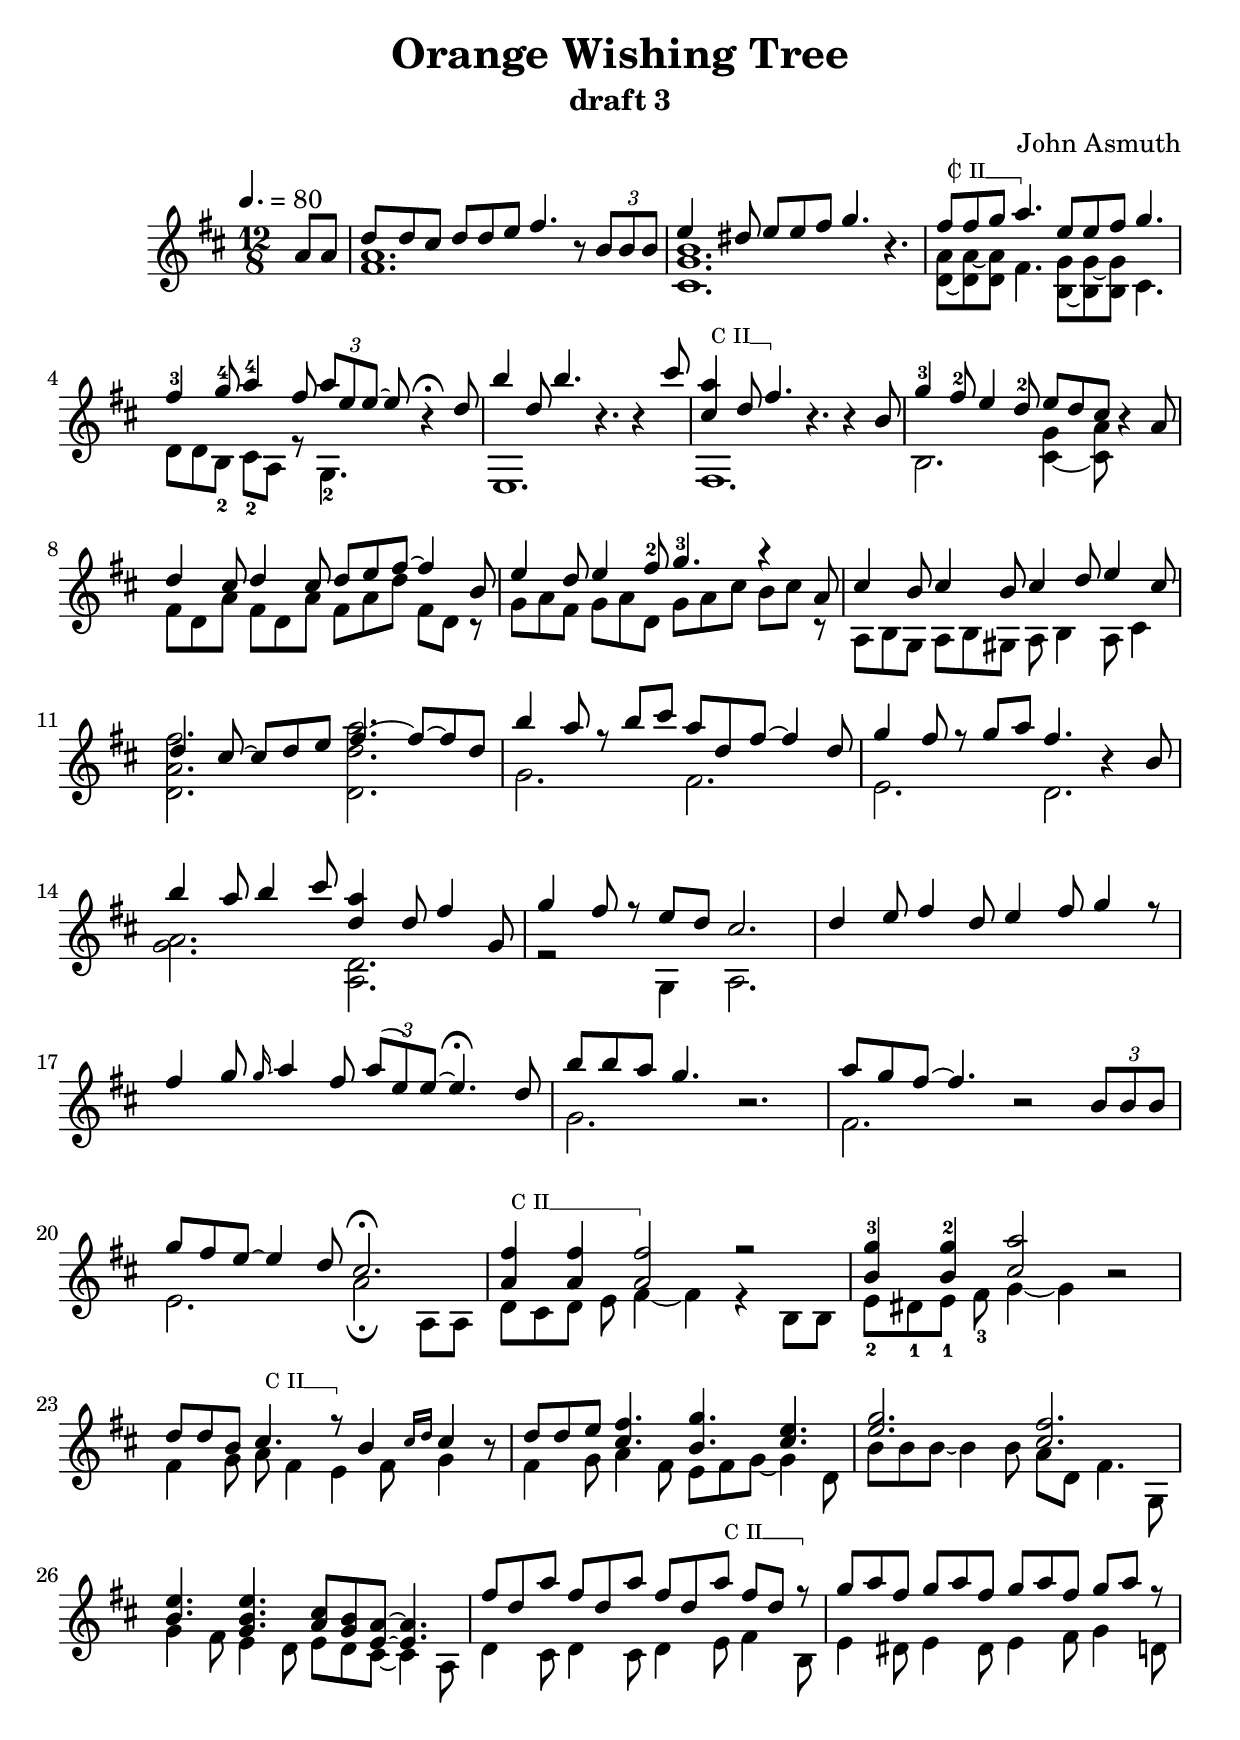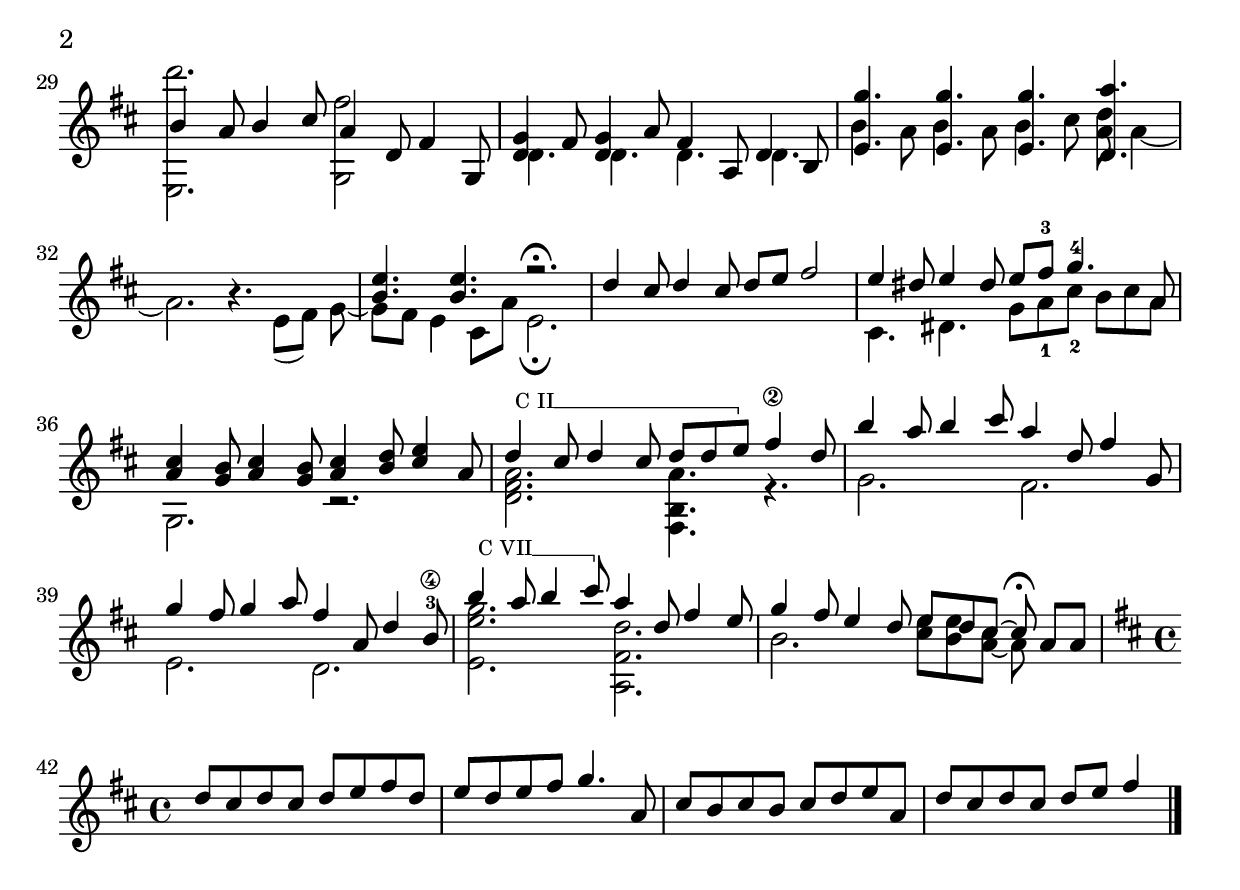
\version "2.18.2"
\header {
  title = "Orange Wishing Tree"
  subtitle = "draft 3"
  composer = "John Asmuth"
}

\include "bbarred.ly"
#(define RH rightHandFinger)

#(set-global-staff-size 23)
<<
  \relative d'' {
    \partial 4
    \time 12/8
    \key d \major
    \tempo 4. = 80
    a8 a |
    <<
      \new Voice = "melody"
      { \voiceOne 
        d[ d cis] d[ d e] fis4. \tweak Y-offset #0 r8 \tuplet 3/2 {b,8 b b} |
        e4 dis8 e[ e fis] g4. \tweak Y-offset #0 r |
      }
      \new Voice { \voiceTwo
        <fis, a>1. |
        <b g cis,>1. |
      }
    >>
    <<
      { \voiceOne 
        \bbarre #"II" { fis'8 fis g a4. } e8 e fis g4. |
        fis4-3 g8-4 a4-4 fis8 \tuplet 3/2 { a[ e e~] } e \tweak Y-offset #0 r4 \fermata d8 |
      }
      \new Voice { \voiceTwo
        <a d,~>8 <a~ d,> <a d,> fis4. <g b,~>8 <g~ b,> <g b,> cis,4. |
        d8[ d b-2] cis-2 a r g4.-2 s4. |
      }
    >>
    <<
      { \voiceOne 
        b''4 d,8 b'4. \tweak Y-offset #0 r4. \tweak Y-offset #0 r4 cis8 |
        \fbarre #"II" {<a cis,>4 d,8 fis4.} \tweak Y-offset #0 r4. \tweak Y-offset #0 r4 b,8 |
      }
      \new Voice { \voiceTwo
        e,,1. |
        fis1. |
      }
    >>
    \oneVoice
    <<
      { \voiceOne 
        g''4-3 fis8-2 e4 d8-2 e8 d8 cis8 \tweak Y-offset #0 r4 a8  |
      }
      \new Voice { \voiceTwo
        b,2. <cis~ g'>4 <cis a'>8 s4. |
      }
    >>
    <<
      { \voiceOne 
        d'4 cis8 d4 cis8 d e fis~ fis4 b,8 |
        e4 d8 e4 fis8-2 g4.-3 r4 a,8 |
      }
      \new Voice { \voiceTwo
        fis8[ d a'] fis[ d a'] fis[ a d] fis,[ d] r |
        g[ a fis] g[ a d,] g[ a cis] b[ cis] r |
      }
    >>
    <<
      { \voiceOne 
        cis4 b8 cis4 b8 cis4 d8 e4 cis8 |
        d4 cis8~ cis[ d8 e ] fis4.~ fis8~ fis8 d8 |
      }
      \new Voice { \voiceTwo
        a,8[ b g] a8[ b gis] a b4 a8 cis4 |
        <fis' a, d,>2. <a d, d,> |
      }
    >>
    <<
      { \voiceOne 
        b4 a8 r8 b cis a d, fis~ fis4 d8 |
        g4 fis8 r g a fis4. \tweak Y-offset #0 r4 b,8 |
      }
      \new Voice { \voiceTwo
        g2. fis |
        e d |
      }
    >>
    <<
      { \voiceOne 
        b''4 a8 b4 cis8 <a d,>4 d,8 fis4 g,8 |
        g'4 fis8 r e[ d] cis2. |
      }
      \new Voice { \voiceTwo
        <a g>2. <d, a> |
        r2 g,4 a2. |
      }
    >>
    <<
      { \voiceOne 
        d'4 e8 fis4 d8 e4 fis8 g4 r8 |
        fis4 g8 \grace g16 \glissando a4 fis8 \tuplet 3/2 {a (e) e~} e4. \fermata d8 |
      }
      \new Voice { \voiceTwo
        s1. s
      }
    >>
    \oneVoice 
    <<
      { \voiceOne 
        b'8[ b a] g4. \tweak Y-offset #0 r2. |
        a8[ g fis~] fis4. \tweak Y-offset #0 r2 \tuplet 3/2 { b,8[ b b] } |
      }
      \new Voice { \voiceTwo
        g2. s |
        fis2. s |
      }
    >>
    <<
      { \voiceOne 
        g'8[ fis e~] e4 d8  cis2. \fermata |
      }
      \new Voice { \voiceTwo
        e,2. a2 \fermata a,8 a |
      }
    >>
    <<
      { \voiceOne 
        \fbarre #"II" { <a' fis'>4 <a fis'>4 <a fis'>2 } r2 |
        <b g'-3>4 <b g'-2>4 <cis a'>2 \tweak Y-offset #0 r2 |
      }
      \new Voice { \voiceTwo
        d,8[ cis d] e fis4~ fis4 r b,8 b |
        e-2[ dis-1 e-1] fis-3 g4~ g s2 |
      }
    >>
    <<
      { \voiceOne
        d'8 d b cis4. r8 b4 \grace { cis16 d } cis4 s8 |
        d8 d e <cis fis>4. <b g'> <cis e> |
      }
      \new Voice { \voiceTwo
        fis,4 g8 \fbarre #"II" {a8 fis4 e4} fis8 g4 \tweak Y-offset #0 r8 |
        fis4 g8 a4 fis8 e8[ fis8 g8~] g4 d8 |
      }
    >>
    <<
      { \voiceOne
        \set stringNumberOrientations = #'(up)
        <e' g>2. <cis fis> |
        <b e>4. <g b e> <a cis>8 <g b> <e a>~ <e a>4. |
      }
      \new Voice { \voiceTwo
        \set stringNumberOrientations = #'(down)
        b'8[ b b~] b4 b8 a d, fis4. g,8 |
        g'4 fis8 e4 d8 e[ d cis~] cis4 a8 |
      }
    >>
    <<
      { \voiceOne
        fis''8 [ d a'] fis8 [ d a'] fis8 [ d a'] fis8 [ d] r |
        g8[ a fis] g8[ a fis] g8[ a fis] g8[ a]  r |
      }
      \new Voice { \voiceTwo
        d,,4 cis8 d4 cis8 d4 \fbarre #"II" {e8 fis4 b,8} |
        e4 dis8 e4 dis8 e4 fis8 g4 d8 |
      }
    >>
    <<
      { \voiceTwo 
        <d'' e,,,>2.  <fis, g,,>2 s4 |
        d,4. d d d |
      }
      \new Voice { \voiceOne
        b'4 a8 b4 cis8 a4 d,8 fis4 g,8  |
        <g' d>4 fis8 <g d>4 a8 fis4 a,8 d4 b8 |
      }
    >>
    <<
      { \voiceOne
        <g'' e,>4. <g e,> <g e,> <a d,,> |
        s1. |
        <b, e>4. <b e> r2. \fermata |
      }
      \new Voice { \voiceTwo
        b4 a8 b4 a8 b4 cis8 <d a>8 a4~ |
        a2. \tweak Y-offset #0 r4. e8[(fis)] g~  |
        g8 fis8 e4 cis8a'8 e2. \fermata |
      }
    >>
    <<
      { \voiceOne 
        d'4 cis8 d4 cis8 d e fis2 |
        e4 dis8 e4 dis8 e fis-3 g4.-4 a,8 |
      }
      \new Voice { \voiceTwo
        s1. |
        cis,4. dis4. g8[ a-1 cis-2] b[ cis a] |
      }
    >>
    <<
      { \voiceOne 
        <cis a>4 <b g>8 <cis a>4 <b g>8 <cis a>4 <d b>8 <e cis>4 a,8 |
        \fbarre #"II" { d4 cis8 d4 cis8 d8 d e } fis4\2 d8 |
      }
      \new Voice { \voiceTwo
        g,,2. r |
        <d' fis a>2. <fis, b a'>4. r4. |
      }
    >>
    <<
      { \voiceOne 
        b''4 a8 b4 cis8 a4 d,8 fis4 g,8 |
        g'4 fis8 g4 a8 fis4 a,8 d4 <b-3\4>8 |
      }
      \new Voice { \voiceTwo
        g2. fis |
        e d |
      }
    >>
    <<
      { \voiceOne 
        \fbarre #"VII" { b''4 a8 b4 cis8 } a4 d,8 fis4 e8 |
        g4 fis8 e4 d8 e[ d cis~] cis8 \fermata a[ a] |
      }
      \new Voice { \voiceTwo
        <e e' g>2. <a, fis' d'> |
        b' <cis e>8 <b e> <a~ cis> a8 s4 |
      }
    >>
    <<
      \time 4/4
  \key d \major
      { \voiceOne 
  d8 cis d cis d e fis d |
  e d e fis g4. a,8 |
  cis8 b cis b cis d e a, |
  d cis d cis d e fis4 \bar "|."
      }
    >>
  }
>>